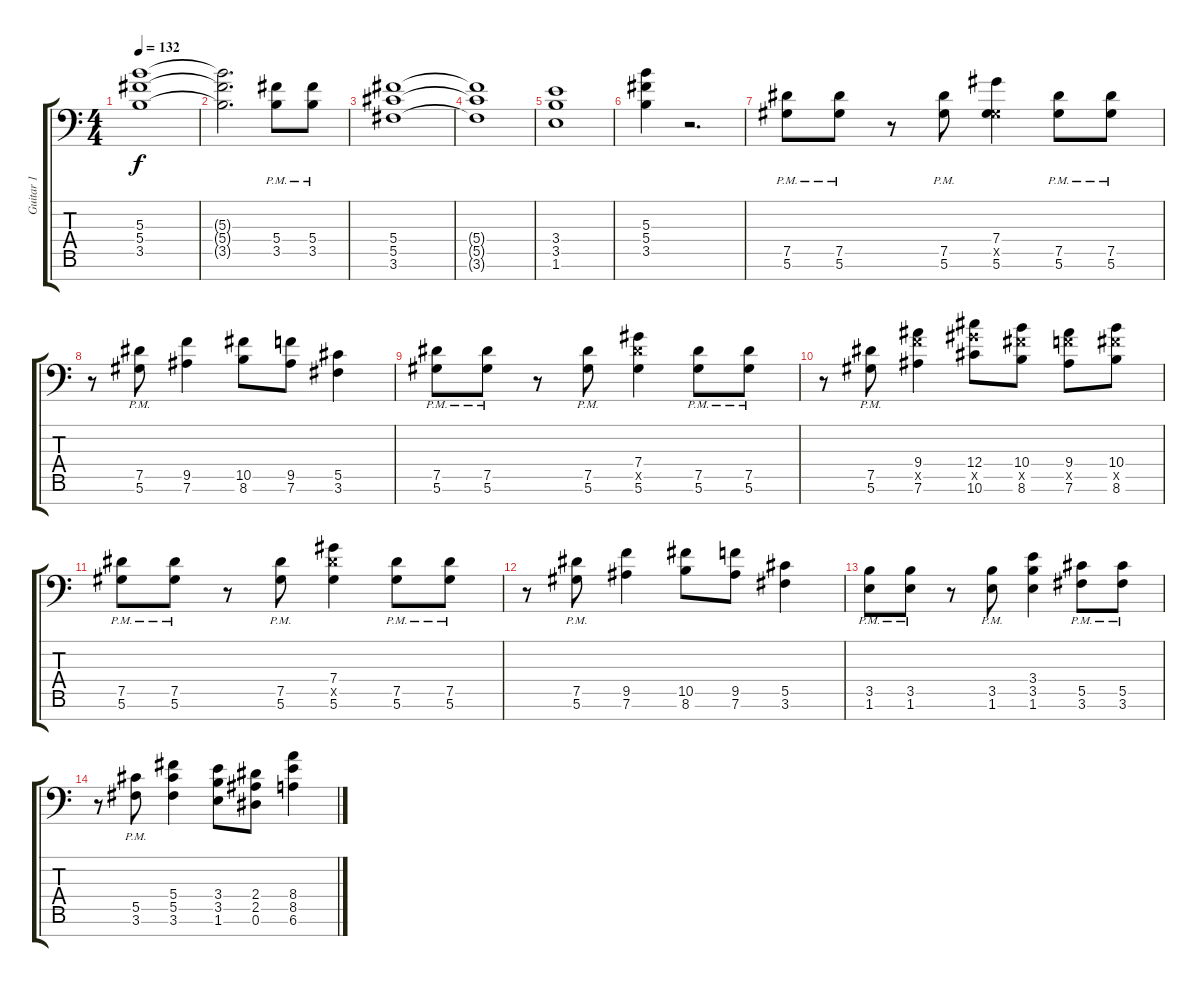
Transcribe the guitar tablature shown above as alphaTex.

\track ("Guitar 1" "Guitar 1") {instrument distortionguitar}
\staff {score tabs}
\tuning (Eb4 Bb3 Gb3 Db3 Ab2 Eb2 Bb1) {hide}
\ts (4 4)
\tempo 132
\clef f4
\ks c
(5.3 5.4 3.5).1{dy f} |
(5.3{t} 5.4{t} 3.5{t}).2{d} (5.4{pm} 3.5{pm}).8 (5.4{pm} 3.5{pm}).8 |
(5.4 5.5 3.6).1 |
(5.4{t} 5.5{t} 3.6{t}).1 |
(3.4 3.5 1.6).1 |
(5.3 5.4 3.5).4 r.2{d} |
(7.5{pm} 5.6{pm}).8 (7.5{pm} 5.6{pm}).8 r.8 (7.5{pm} 5.6{pm}).8 (7.4 0.5{x} 5.6).4 (7.5{pm} 5.6{pm}).8 (7.5{pm} 5.6{pm}).8 |
r.8 (7.5{pm} 5.6{pm}).8 (9.5 7.6).4 (10.5 8.6).8 (9.5 7.6).8 (5.5 3.6).4 |
(7.5{pm} 5.6{pm}).8 (7.5{pm} 5.6{pm}).8 r.8 (7.5{pm} 5.6{pm}).8 (7.4 7.5{x} 5.6).4 (7.5{pm} 5.6{pm}).8 (7.5{pm} 5.6{pm}).8 |
r.8 (7.5{pm} 5.6{pm}).8 (9.4 9.5{x} 7.6).4 (12.4 12.5{x} 10.6).8 (10.4 10.5{x} 8.6).8 (9.4 9.5{x} 7.6).8 (10.4 10.5{x} 8.6).8 |
(7.5{pm} 5.6{pm}).8 (7.5{pm} 5.6{pm}).8 r.8 (7.5{pm} 5.6{pm}).8 (7.4 7.5{x} 5.6).4 (7.5{pm} 5.6{pm}).8 (7.5{pm} 5.6{pm}).8 |
r.8 (7.5{pm} 5.6{pm}).8 (9.5 7.6).4 (10.5 8.6).8 (9.5 7.6).8 (5.5 3.6).4 |
(3.5{pm} 1.6{pm}).8 (3.5{pm} 1.6{pm}).8 r.8 (3.5{pm} 1.6{pm}).8 (3.4 3.5 1.6).4 (5.5{pm} 3.6{pm}).8 (5.5{pm} 3.6{pm}).8 |
r.8 (5.5{pm} 3.6{pm}).8 (5.4 5.5 3.6).4 (3.4 3.5 1.6).8 (2.4 2.5 0.6).8 (8.4 8.5 6.6).4
